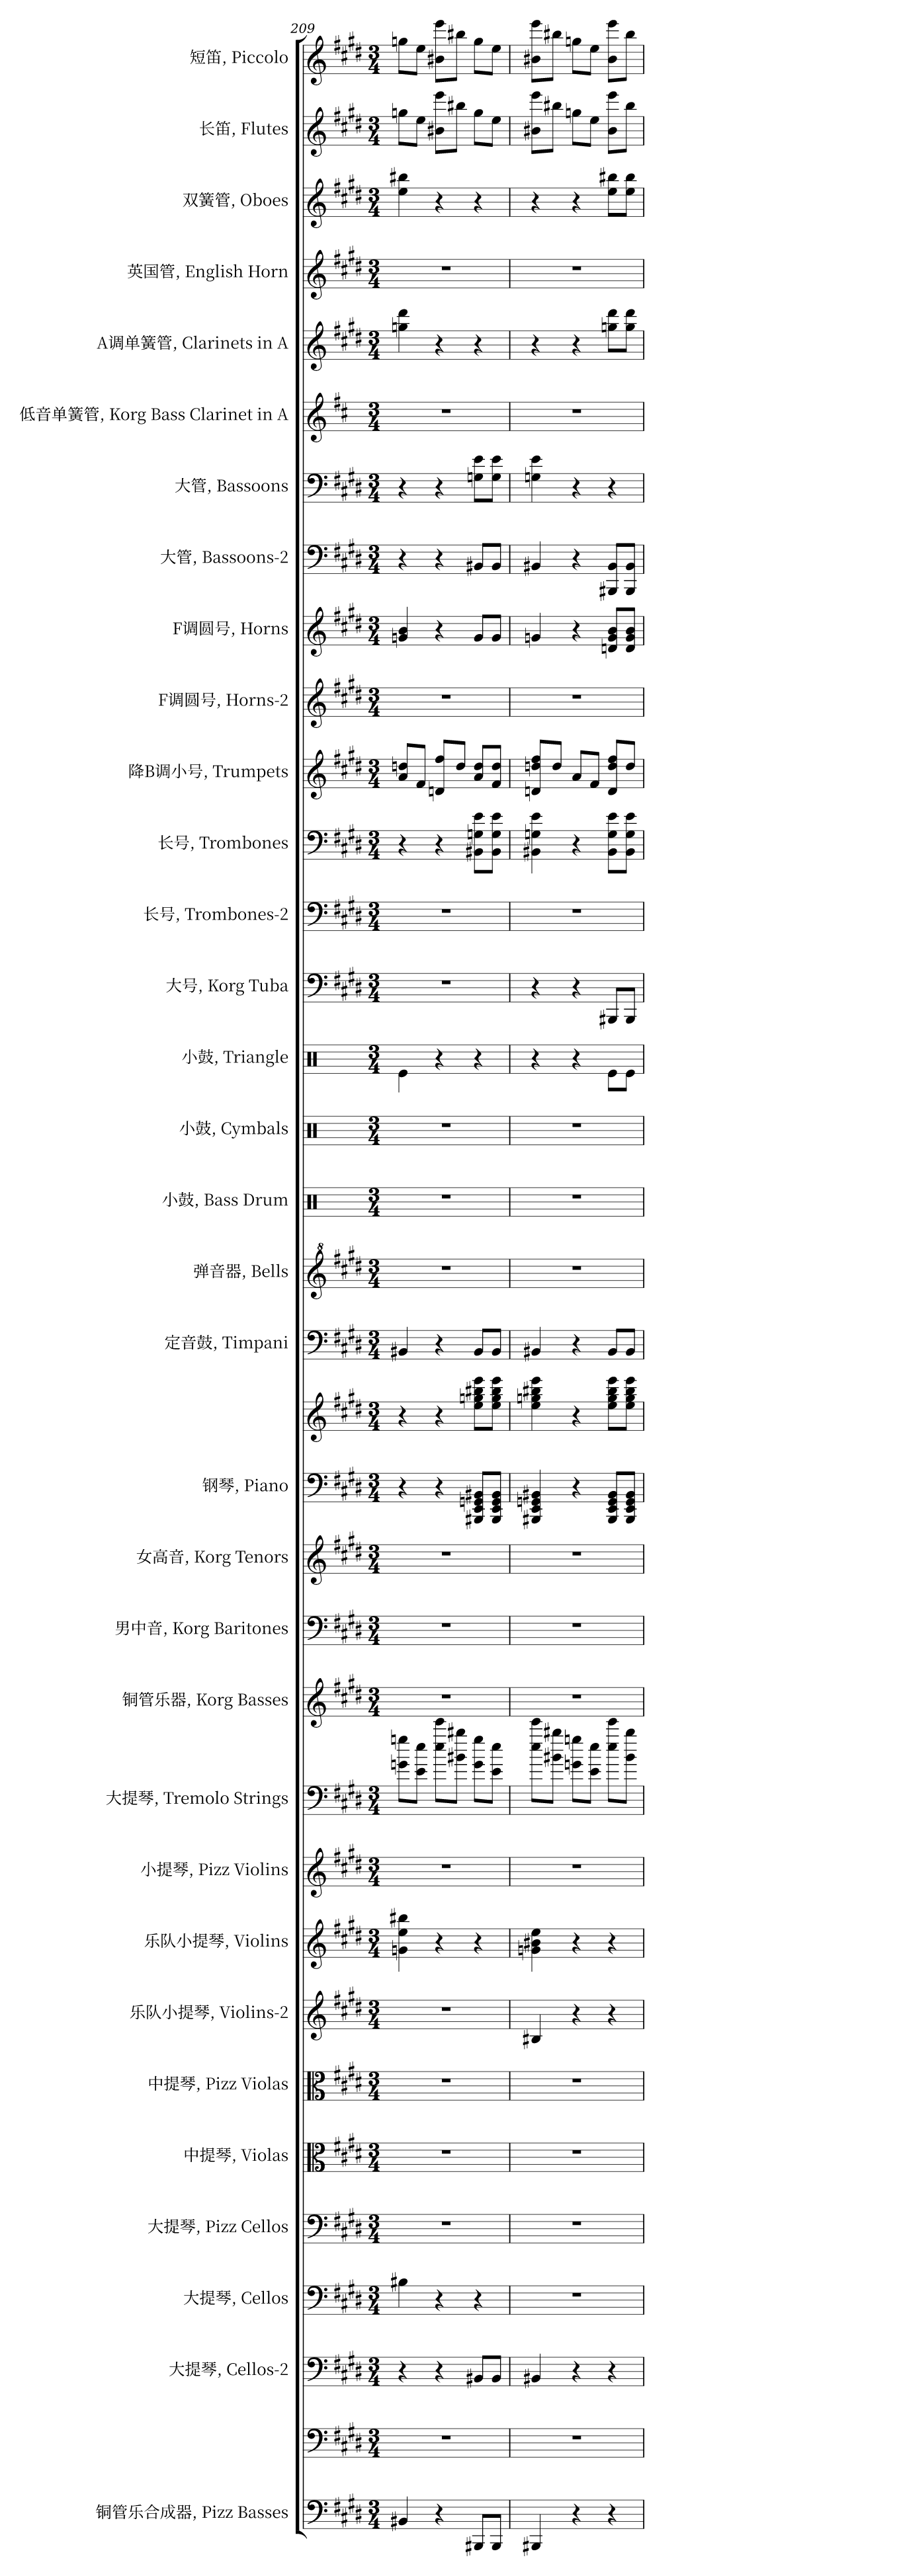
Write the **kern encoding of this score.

**kern	**kern	**kern	**kern	**kern	**kern	**kern	**kern	**kern	**kern	**kern	**kern	**kern	**kern	**kern	**kern	**kern	**kern	**kern	**kern	**kern	**kern	**kern	**kern	**kern	**kern	**kern	**kern	**kern	**kern	**kern	**kern	**kern	**kern	**kern
*part33	*part33	*part32	*part31	*part30	*part29	*part28	*part27	*part26	*part25	*part24	*part23	*part22	*part21	*part20	*part20	*part19	*part18	*part17	*part16	*part15	*part14	*part13	*part12	*part11	*part10	*part9	*part8	*part7	*part6	*part5	*part4	*part3	*part2	*part1
*staff35	*staff34	*staff33	*staff32	*staff31	*staff30	*staff29	*staff28	*staff27	*staff26	*staff25	*staff24	*staff23	*staff22	*staff21	*staff20	*staff19	*staff18	*staff17	*staff16	*staff15	*staff14	*staff13	*staff12	*staff11	*staff10	*staff9	*staff8	*staff7	*staff6	*staff5	*staff4	*staff3	*staff2	*staff1
*I"铜管乐合成器, Pizz Basses	*	*I"大提琴, Cellos-2	*I"大提琴, Cellos	*I"大提琴, Pizz Cellos	*I"中提琴, Violas	*I"中提琴, Pizz Violas	*I"乐队小提琴, Violins-2	*I"乐队小提琴, Violins	*I"小提琴, Pizz Violins	*I"大提琴, Tremolo Strings	*I"铜管乐器, Korg Basses	*I"男中音, Korg Baritones	*I"女高音, Korg Tenors	*I"钢琴, Piano	*	*I"定音鼓, Timpani	*I"弹音器, Bells	*I"小鼓, Bass Drum	*I"小鼓, Cymbals	*I"小鼓, Triangle	*I"大号, Korg Tuba	*I"长号, Trombones-2	*I"长号, Trombones	*I"降B调小号, Trumpets	*I"F调圆号, Horns-2	*I"F调圆号, Horns	*I"大管, Bassoons-2	*I"大管, Bassoons	*I"低音单簧管, Korg Bass Clarinet in A	*I"A调单簧管, Clarinets in A	*I"英国管, English Horn	*I"双簧管, Oboes	*I"长笛, Flutes	*I"短笛, Piccolo
*	*	*	*	*	*I'Vla.	*I'Vla.	*I'Vlns.	*I'Vlns.	*I'Vln.	*	*	*I'Bar.	*	*I'Pno.	*	*I'Timp.	*	*	*	*	*I'Tba.	*I'Tbn.	*I'Tbn.	*I'B♭ Tpt.	*I'F Hn.	*I'F Hn.	*I'Bsn.	*I'Bsn.	*I'B. Cl.	*I'A Cl.	*I'E. Hn.	*I'Ob.	*I'Fl.	*I'Picc.
!!LO:PB:g=z
*clefF4	*clefF4	*clefF4	*clefF4	*clefF4	*clefC3	*clefC3	*clefG2	*clefG2	*clefG2	*clefF4	*clefG2	*clefF4	*clefG2	*clefF4	*clefG2	*clefF4	*clefG^2	*clefX	*clefX	*clefX	*clefF4	*clefF4	*clefF4	*clefG2	*clefG2	*clefG2	*clefF4	*clefF4	*clefG2	*clefG2	*clefG2	*clefG2	*clefG2	*clefG2
*	*	*	*	*	*	*	*	*	*	*	*	*	*	*	*	*	*	*	*	*	*	*	*	*ITrd1c2	*ITrd4c7	*ITrd4c7	*	*	*ITrd8c14	*ITrd2c3	*ITrd4c7	*	*	*ITrd-7c-12
*k[f#c#g#d#]	*k[f#c#g#d#]	*k[f#c#g#d#]	*k[f#c#g#d#]	*k[f#c#g#d#]	*k[f#c#g#d#]	*k[f#c#g#d#]	*k[f#c#g#d#]	*k[f#c#g#d#]	*k[f#c#g#d#]	*k[f#c#g#d#]	*k[f#c#g#d#]	*k[f#c#g#d#]	*k[f#c#g#d#]	*k[f#c#g#d#]	*k[f#c#g#d#]	*k[f#c#g#d#]	*k[f#c#g#d#]	*k[]	*k[]	*k[]	*k[f#c#g#d#]	*k[f#c#g#d#]	*k[f#c#g#d#]	*k[f#c#]	*k[f#c#g#]	*k[f#c#g#]	*k[f#c#g#d#]	*k[f#c#g#d#]	*k[f#c#]	*k[f#c#g#d#a#e#b#]	*k[f#c#g#]	*k[f#c#g#d#]	*k[f#c#g#d#]	*k[f#c#g#d#]
*M3/4	*M3/4	*M3/4	*M3/4	*M3/4	*M3/4	*M3/4	*M3/4	*M3/4	*M3/4	*M3/4	*M3/4	*M3/4	*M3/4	*M3/4	*M3/4	*M3/4	*M3/4	*M3/4	*M3/4	*M3/4	*M3/4	*M3/4	*M3/4	*M3/4	*M3/4	*M3/4	*M3/4	*M3/4	*M3/4	*M3/4	*M3/4	*M3/4	*M3/4	*M3/4
=209	=209	=209	=209	=209	=209	=209	=209	=209	=209	=209	=209	=209	=209	=209	=209	=209	=209	=209	=209	=209	=209	=209	=209	=209	=209	=209	=209	=209	=209	=209	=209	=209	=209	=209
4BB#X/	2.r	4r	4B#X\	2.r	2.r	2.r	2.r	4gn\ 4ee\ 4bb#X\	2.r	8gn\ 8ggn\L	2.r	2.r	2.r	4r	4r	4BB#X/	2.r	2.r	2.r	4Re\	2.r	2.r	4r	8g/ 8ccn/L	2.r	4cn/ 4e/	4r	4r	2.r	4een\ 4bb#\	2.r	4ee\ 4bb#X\	8ggn\L	8gggn\L
.	.	.	.	.	.	.	.	.	.	8e\ 8ee\J	.	.	.	.	.	.	.	.	.	.	.	.	.	8e/J	.	.	.	.	.	.	.	.	8ee\J	8eee\J
4r	.	4r	4r	.	.	.	.	4r	.	8ee\ 8eee\L	.	.	.	4r	4r	4r	.	.	.	4r	.	.	4r	8cn/ 8ee/L	.	4r	4r	4r	.	4r	.	4r	8b#X\ 8eee\L	8bb#X\ 8eeee\L
.	.	.	.	.	.	.	.	.	.	8b#X\ 8bb#X\J	.	.	.	.	.	.	.	.	.	.	.	.	.	8cc/J	.	.	.	.	.	.	.	.	8bb#X\J	8bbb#X\J
8BBB#X/L	.	8BB#X/L	4r	.	.	.	.	4r	.	8g\ 8gg\L	.	.	.	8BBB#X/ 8EE/ 8GGn/ 8BB#X/L	8ee\ 8ggn\ 8bb#X\ 8eee\L	8BB#/L	.	.	.	4r	.	.	8BB#X\ 8Gn\ 8e\L	8g/ 8cc/L	.	8c/L	8BB#X/L	8Gn\ 8e\L	.	4r	.	4r	8gg\L	8ggg\L
8BBB#/J	.	8BB#/J	.	.	.	.	.	.	.	8e\ 8ee\J	.	.	.	8BBB#/ 8EE/ 8GG/ 8BB#/J	8ee\ 8gg\ 8bb#\ 8eee\J	8BB#/J	.	.	.	.	.	.	8BB#\ 8G\ 8e\J	8e/ 8cc/J	.	8c/J	8BB#/J	8G\ 8e\J	.	.	.	.	8ee\J	8eee\J
=210	=210	=210	=210	=210	=210	=210	=210	=210	=210	=210	=210	=210	=210	=210	=210	=210	=210	=210	=210	=210	=210	=210	=210	=210	=210	=210	=210	=210	=210	=210	=210	=210	=210	=210
4BBB#X/	2.r	4BB#X/	2.r	2.r	2.r	2.r	4B#X/	4gn\ 4b#X\ 4ee\	2.r	8ee\ 8eee\L	2.r	2.r	2.r	4BBB#X/ 4EE/ 4GGn/ 4BB#X/	4ee\ 4ggn\ 4bb#X\ 4eee\	4BB#X/	2.r	2.r	2.r	4r	4r	2.r	4BB#X\ 4Gn\ 4e\	8cn/ 8ccn/ 8ee/L	2.r	4cn/	4BB#X/	4Gn\ 4e\	2.r	4r	2.r	4r	8b#X\ 8eee\L	8bb#X\ 8eeee\L
.	.	.	.	.	.	.	.	.	.	8b#X\ 8bb#X\J	.	.	.	.	.	.	.	.	.	.	.	.	.	8cc/J	.	.	.	.	.	.	.	.	8bb#X\J	8bbb#X\J
4r	.	4r	.	.	.	.	4r	4r	.	8gn\ 8ggn\L	.	.	.	4r	4r	4r	.	.	.	4r	4r	.	4r	8g/L	.	4r	4r	4r	.	4r	.	4r	8ggn\L	8gggn\L
.	.	.	.	.	.	.	.	.	.	8e\ 8ee\J	.	.	.	.	.	.	.	.	.	.	.	.	.	8e/J	.	.	.	.	.	.	.	.	8ee\J	8eee\J
4r	.	4r	.	.	.	.	4r	4r	.	8ee\ 8eee\L	.	.	.	8BBB#/ 8EE/ 8GG/ 8BB#/L	8ee\ 8gg\ 8bb#\ 8eee\L	8BB#/L	.	.	.	8Re\L	8BBB#X/L	.	8BB#\ 8G\ 8e\L	8c/ 8cc/ 8ee/L	.	8Gn/ 8c/ 8e/L	8BBB#X/ 8BB#/L	4r	.	8een\ 8bb#\L	.	8ee\ 8bb#X\L	8b#\ 8eee\L	8bb#\ 8eeee\L
.	.	.	.	.	.	.	.	.	.	8b#\ 8bb#\J	.	.	.	8BBB#/ 8EE/ 8GG/ 8BB#/J	8ee\ 8gg\ 8bb#\ 8eee\J	8BB#/J	.	.	.	8Re\J	8BBB#/J	.	8BB#\ 8G\ 8e\J	8cc/J	.	8G/ 8c/ 8e/J	8BBB#/ 8BB#/J	.	.	8ee\ 8bb#\J	.	8ee\ 8bb#\J	8bb#\J	8bbb#\J
=	=	=	=	=	=	=	=	=	=	=	=	=	=	=	=	=	=	=	=	=	=	=	=	=	=	=	=	=	=	=	=	=	=	=
*-	*-	*-	*-	*-	*-	*-	*-	*-	*-	*-	*-	*-	*-	*-	*-	*-	*-	*-	*-	*-	*-	*-	*-	*-	*-	*-	*-	*-	*-	*-	*-	*-	*-	*-
